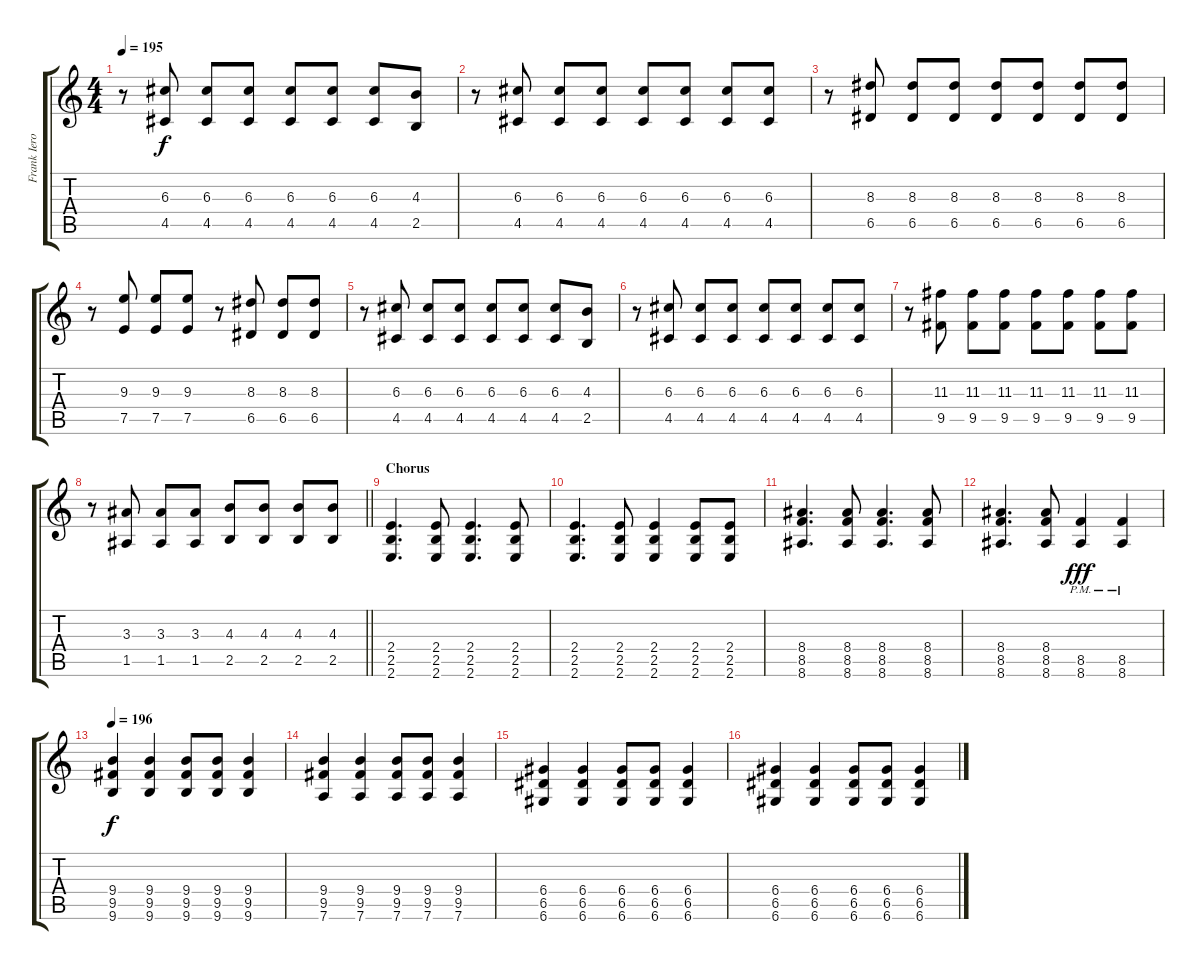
\track ("Frank Iero" "Frank Iero") {instrument overdrivenguitar}
\staff {score tabs}
\tuning (E4 B3 G3 D3 A2 D2) {hide}
\ts (4 4)
\tempo 195
\clef g2
\ks c
r.8{dy f} (6.3 4.5).8 (6.3 4.5).8 (6.3 4.5).8 (6.3 4.5).8 (6.3 4.5).8 (6.3 4.5).8 (4.3 2.5).8 |
r.8 (6.3 4.5).8 (6.3 4.5).8 (6.3 4.5).8 (6.3 4.5).8 (6.3 4.5).8 (6.3 4.5).8 (6.3 4.5).8 |
r.8 (8.3 6.5).8 (8.3 6.5).8 (8.3 6.5).8 (8.3 6.5).8 (8.3 6.5).8 (8.3 6.5).8 (8.3 6.5).8 |
r.8 (9.3 7.5).8 (9.3 7.5).8 (9.3 7.5).8 r.8 (8.3 6.5).8 (8.3 6.5).8 (8.3 6.5).8 |
r.8 (6.3 4.5).8 (6.3 4.5).8 (6.3 4.5).8 (6.3 4.5).8 (6.3 4.5).8 (6.3 4.5).8 (4.3 2.5).8 |
r.8 (6.3 4.5).8 (6.3 4.5).8 (6.3 4.5).8 (6.3 4.5).8 (6.3 4.5).8 (6.3 4.5).8 (6.3 4.5).8 |
r.8 (11.3 9.5).8 (11.3 9.5).8 (11.3 9.5).8 (11.3 9.5).8 (11.3 9.5).8 (11.3 9.5).8 (11.3 9.5).8 |
\barLineRight lightlight
r.8 (3.3 1.5).8 (3.3 1.5).8 (3.3 1.5).8 (4.3 2.5).8 (4.3 2.5).8 (4.3 2.5).8 (4.3 2.5).8 |
\section ("" "Chorus")
(2.4 2.5 2.6).4{d} (2.4 2.5 2.6).8 (2.4 2.5 2.6).4{d} (2.4 2.5 2.6).8 |
(2.4 2.5 2.6).4{d} (2.4 2.5 2.6).8 (2.4 2.5 2.6).4 (2.4 2.5 2.6).8 (2.4 2.5 2.6).8 |
(8.4 8.5 8.6).4{d} (8.4 8.5 8.6).8 (8.4 8.5 8.6).4{d} (8.4 8.5 8.6).8 |
(8.4 8.5 8.6).4{d} (8.4 8.5 8.6).8 (8.5{pm} 8.6{pm}).4{dy fff} (8.5{pm} 8.6{pm}).4 |
\tempo 196
(9.4 9.5 9.6).4{dy f} (9.4 9.5 9.6).4 (9.4 9.5 9.6).8 (9.4 9.5 9.6).8 (9.4 9.5 9.6).4 |
(9.4 9.5 7.6).4 (9.4 9.5 7.6).4 (9.4 9.5 7.6).8 (9.4 9.5 7.6).8 (9.4 9.5 7.6).4 |
(6.4 6.5 6.6).4 (6.4 6.5 6.6).4 (6.4 6.5 6.6).8 (6.4 6.5 6.6).8 (6.4 6.5 6.6).4 |
(6.4 6.5 6.6).4 (6.4 6.5 6.6).4 (6.4 6.5 6.6).8 (6.4 6.5 6.6).8 (6.4 6.5 6.6).4
